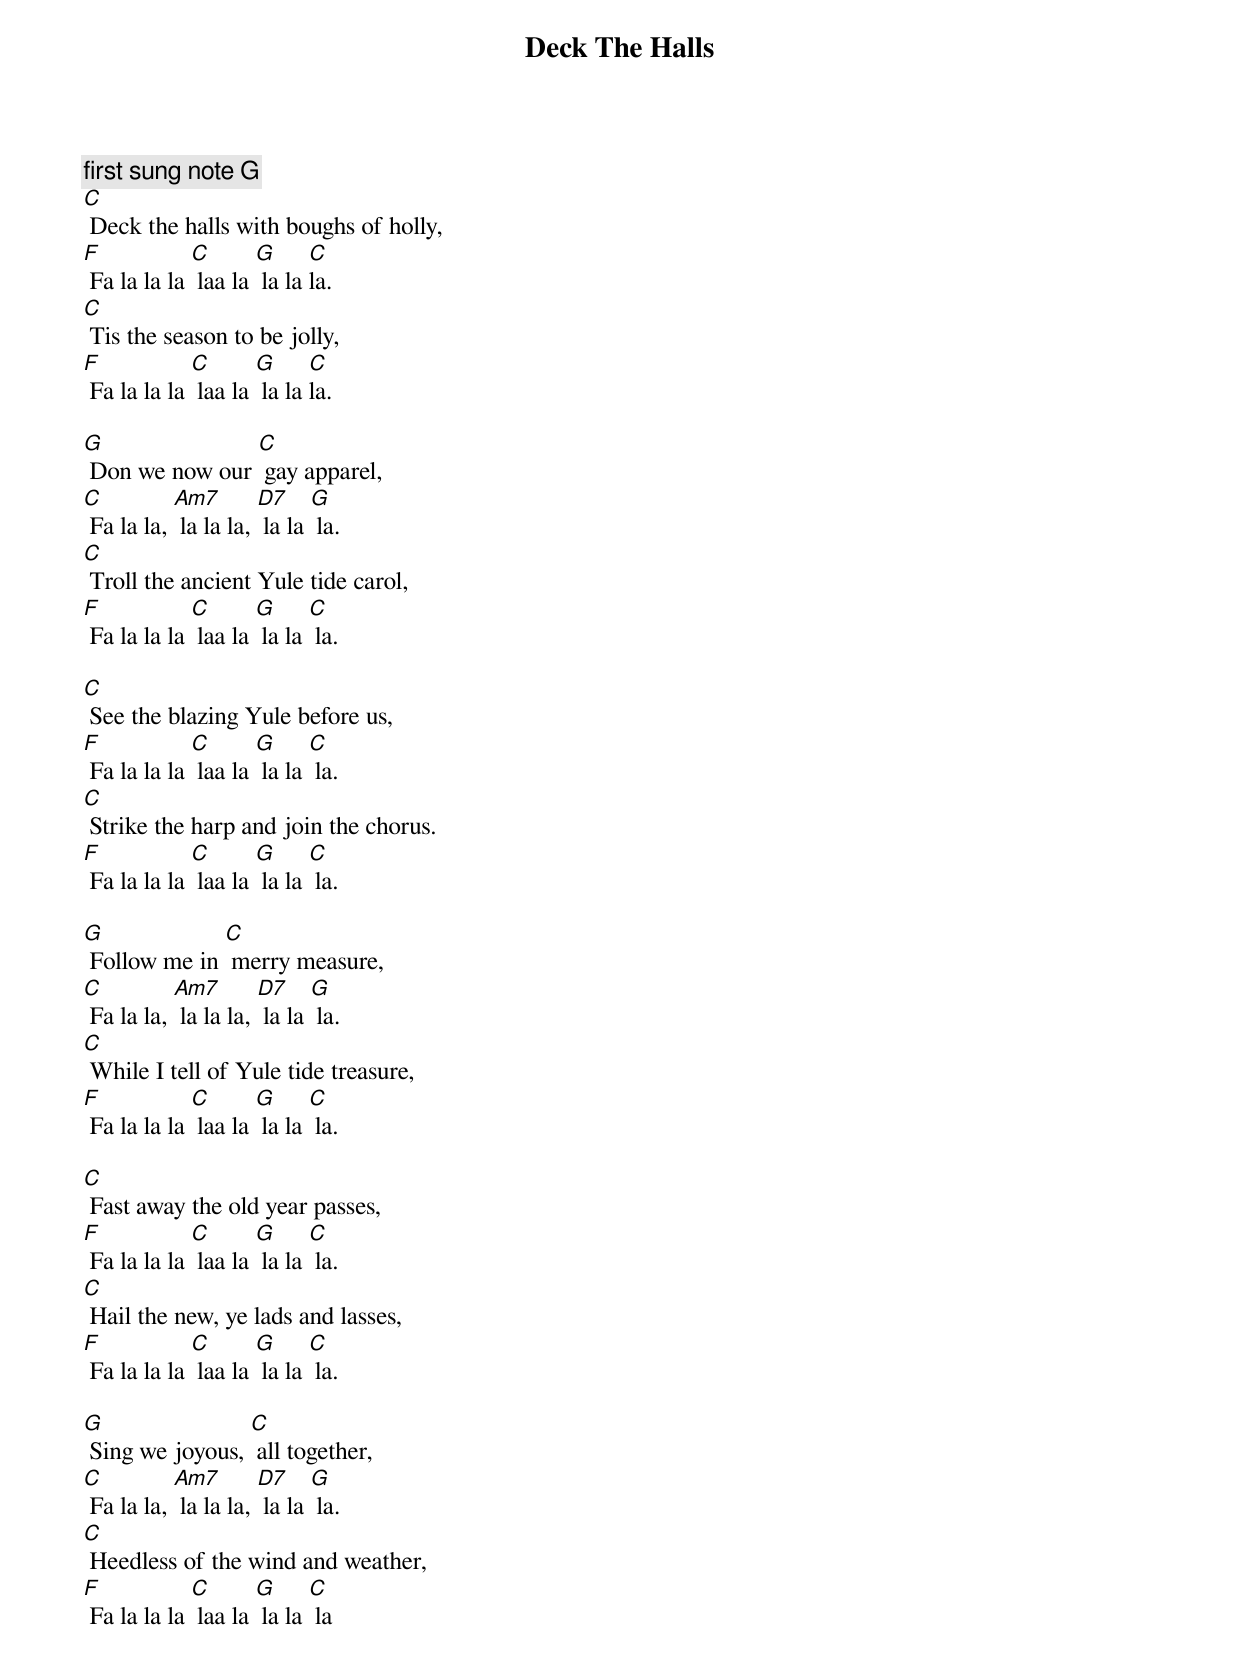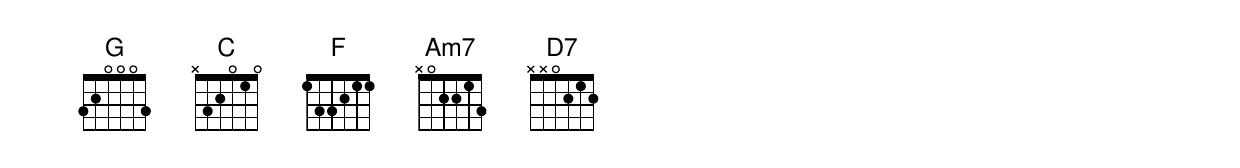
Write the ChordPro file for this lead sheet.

{t:Deck The Halls}
{c: first sung note [G]}
[C] Deck the halls with boughs of holly,
[F] Fa la la la [C] laa la [G] la la [C]la.
[C] Tis the season to be jolly,
[F] Fa la la la [C] laa la [G] la la [C]la.

[G] Don we now our [C] gay apparel,
[C] Fa la la, [Am7] la la la, [D7] la la [G] la.
[C] Troll the ancient Yule tide carol,
[F] Fa la la la [C] laa la [G] la la [C] la.

[C] See the blazing Yule before us,
[F] Fa la la la [C] laa la [G] la la [C] la.
[C] Strike the harp and join the chorus.
[F] Fa la la la [C] laa la [G] la la [C] la.

[G] Follow me in [C] merry measure,
[C] Fa la la, [Am7] la la la, [D7] la la [G] la.
[C] While I tell of Yule tide treasure,
[F] Fa la la la [C] laa la [G] la la [C] la.

[C] Fast away the old year passes,
[F] Fa la la la [C] laa la [G] la la [C] la.
[C] Hail the new, ye lads and lasses,
[F] Fa la la la [C] laa la [G] la la [C] la.

[G] Sing we joyous, [C] all together,
[C] Fa la la, [Am7] la la la, [D7] la la [G] la.
[C] Heedless of the wind and weather,
[F] Fa la la la [C] laa la [G] la la [C] la
